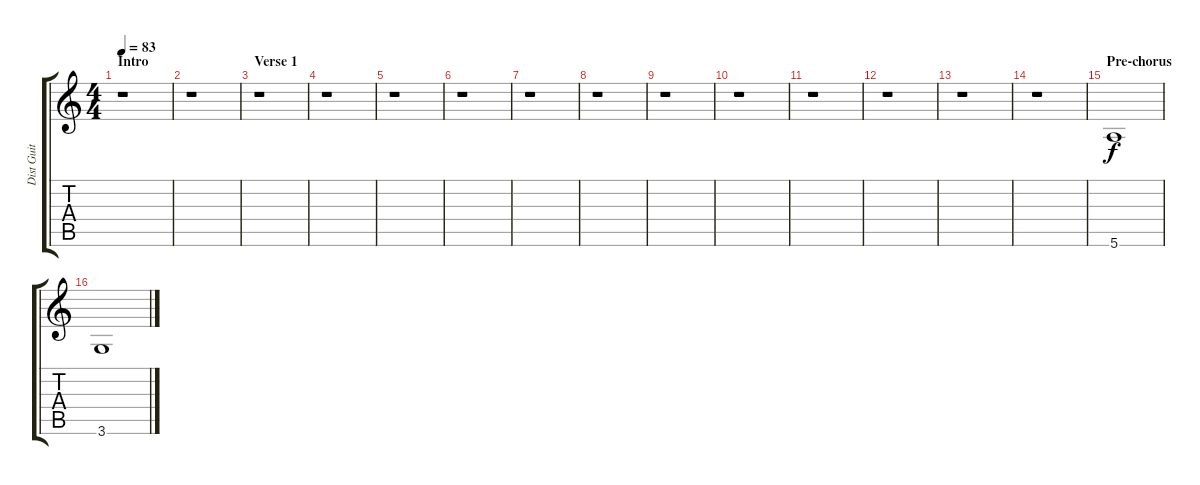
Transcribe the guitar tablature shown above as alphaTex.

\track ("Dist Guit" "Dist Guit") {instrument distortionguitar}
\staff {score tabs}
\tuning (E4 B3 G3 D3 A2 E2) {hide}
\ts (4 4)
\section ("" "Intro")
\tempo 83
\clef g2
\ks c
r.1{dy f instrument distortionguitar} |
r.1 |
\section ("" "Verse 1 ")
r.1 |
r.1 |
r.1 |
r.1 |
r.1 |
r.1 |
r.1 |
r.1 |
r.1 |
r.1 |
r.1 |
r.1 |
\section ("" "Pre-chorus")
5.6.1 |
3.6.1
